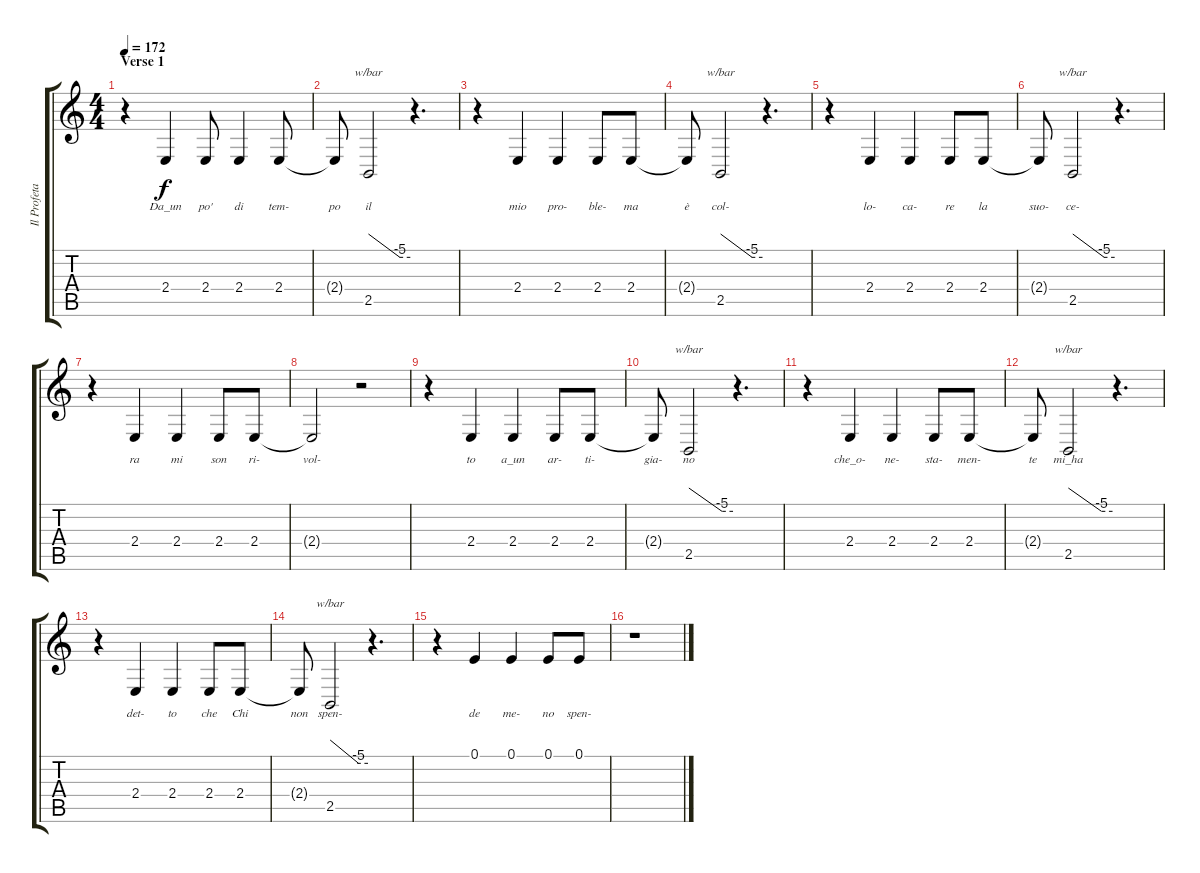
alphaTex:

\track ("Il Profeta (Vocals)" "Il Profeta") {instrument lead2sawtooth}
\staff {score tabs}
\tuning (E4 B3 G3 D3 A2 E2) {hide}
\ts (4 4)
\section ("" "Verse 1")
\tempo 172
\clef g2
\ks c
r.4{dy f} 2.4.4{lyrics (0 "Da_un") lyrics (1 "") lyrics (2 "") lyrics (3 "") lyrics (4 "")} 2.4.8{lyrics (0 "po'") lyrics (1 "") lyrics (2 "") lyrics (3 "") lyrics (4 "")} 2.4.4{lyrics (0 "di") lyrics (1 "") lyrics (2 "") lyrics (3 "") lyrics (4 "")} 2.4.8{lyrics (0 "tem-") lyrics (1 "") lyrics (2 "") lyrics (3 "") lyrics (4 "")} |
2.4{t}.8{lyrics (0 "po") lyrics (1 "") lyrics (2 "") lyrics (3 "") lyrics (4 "")} 2.5.2{tbe (custom default 0 0 45 -20 60 -20) lyrics (0 "il") lyrics (1 "") lyrics (2 "") lyrics (3 "") lyrics (4 "")} r.4{d} |
r.4 2.4.4{lyrics (0 "mio") lyrics (1 "") lyrics (2 "") lyrics (3 "") lyrics (4 "")} 2.4.4{lyrics (0 "pro-") lyrics (1 "") lyrics (2 "") lyrics (3 "") lyrics (4 "")} 2.4.8{lyrics (0 "ble-") lyrics (1 "") lyrics (2 "") lyrics (3 "") lyrics (4 "")} 2.4.8{lyrics (0 "ma") lyrics (1 "") lyrics (2 "") lyrics (3 "") lyrics (4 "")} |
2.4{t}.8{lyrics (0 "è") lyrics (1 "") lyrics (2 "") lyrics (3 "") lyrics (4 "")} 2.5.2{tbe (custom default 0 0 45 -20 60 -20) lyrics (0 "col-") lyrics (1 "") lyrics (2 "") lyrics (3 "") lyrics (4 "")} r.4{d} |
r.4 2.4.4{lyrics (0 "lo-") lyrics (1 "") lyrics (2 "") lyrics (3 "") lyrics (4 "")} 2.4.4{lyrics (0 "ca-") lyrics (1 "") lyrics (2 "") lyrics (3 "") lyrics (4 "")} 2.4.8{lyrics (0 "re") lyrics (1 "") lyrics (2 "") lyrics (3 "") lyrics (4 "")} 2.4.8{lyrics (0 "la") lyrics (1 "") lyrics (2 "") lyrics (3 "") lyrics (4 "")} |
2.4{t}.8{lyrics (0 "suo-") lyrics (1 "") lyrics (2 "") lyrics (3 "") lyrics (4 "")} 2.5.2{tbe (custom default 0 0 45 -20 60 -20) lyrics (0 "ce-") lyrics (1 "") lyrics (2 "") lyrics (3 "") lyrics (4 "")} r.4{d} |
r.4 2.4.4{lyrics (0 "ra") lyrics (1 "") lyrics (2 "") lyrics (3 "") lyrics (4 "")} 2.4.4{lyrics (0 "mi") lyrics (1 "") lyrics (2 "") lyrics (3 "") lyrics (4 "")} 2.4.8{lyrics (0 "son") lyrics (1 "") lyrics (2 "") lyrics (3 "") lyrics (4 "")} 2.4.8{lyrics (0 "ri-") lyrics (1 "") lyrics (2 "") lyrics (3 "") lyrics (4 "")} |
2.4{t}.2{lyrics (0 "vol-") lyrics (1 "") lyrics (2 "") lyrics (3 "") lyrics (4 "")} r.2 |
r.4 2.4.4{lyrics (0 "to") lyrics (1 "") lyrics (2 "") lyrics (3 "") lyrics (4 "")} 2.4.4{lyrics (0 "a_un") lyrics (1 "") lyrics (2 "") lyrics (3 "") lyrics (4 "")} 2.4.8{lyrics (0 "ar-") lyrics (1 "") lyrics (2 "") lyrics (3 "") lyrics (4 "")} 2.4.8{lyrics (0 "ti-") lyrics (1 "") lyrics (2 "") lyrics (3 "") lyrics (4 "")} |
2.4{t}.8{lyrics (0 "gia-") lyrics (1 "") lyrics (2 "") lyrics (3 "") lyrics (4 "")} 2.5.2{tbe (custom default 0 0 45 -20 60 -20) lyrics (0 "no") lyrics (1 "") lyrics (2 "") lyrics (3 "") lyrics (4 "")} r.4{d} |
r.4 2.4.4{lyrics (0 "che_o-") lyrics (1 "") lyrics (2 "") lyrics (3 "") lyrics (4 "")} 2.4.4{lyrics (0 "ne-") lyrics (1 "") lyrics (2 "") lyrics (3 "") lyrics (4 "")} 2.4.8{lyrics (0 "sta-") lyrics (1 "") lyrics (2 "") lyrics (3 "") lyrics (4 "")} 2.4.8{lyrics (0 "men-") lyrics (1 "") lyrics (2 "") lyrics (3 "") lyrics (4 "")} |
2.4{t}.8{lyrics (0 "te") lyrics (1 "") lyrics (2 "") lyrics (3 "") lyrics (4 "")} 2.5.2{tbe (custom default 0 0 45 -20 60 -20) lyrics (0 "mi_ha") lyrics (1 "") lyrics (2 "") lyrics (3 "") lyrics (4 "")} r.4{d} |
r.4 2.4.4{lyrics (0 "det-") lyrics (1 "") lyrics (2 "") lyrics (3 "") lyrics (4 "")} 2.4.4{lyrics (0 "to") lyrics (1 "") lyrics (2 "") lyrics (3 "") lyrics (4 "")} 2.4.8{lyrics (0 "che") lyrics (1 "") lyrics (2 "") lyrics (3 "") lyrics (4 "")} 2.4.8{lyrics (0 "Chi") lyrics (1 "") lyrics (2 "") lyrics (3 "") lyrics (4 "")} |
2.4{t}.8{lyrics (0 "non") lyrics (1 "") lyrics (2 "") lyrics (3 "") lyrics (4 "")} 2.5.2{tbe (custom default 0 0 45 -20 60 -20) lyrics (0 "spen-") lyrics (1 "") lyrics (2 "") lyrics (3 "") lyrics (4 "")} r.4{d} |
r.4 0.1.4{lyrics (0 "de") lyrics (1 "") lyrics (2 "") lyrics (3 "") lyrics (4 "")} 0.1.4{lyrics (0 "me-") lyrics (1 "") lyrics (2 "") lyrics (3 "") lyrics (4 "")} 0.1.8{lyrics (0 "no") lyrics (1 "") lyrics (2 "") lyrics (3 "") lyrics (4 "")} 0.1.8{lyrics (0 "spen-") lyrics (1 "") lyrics (2 "") lyrics (3 "") lyrics (4 "")} |
r.1
